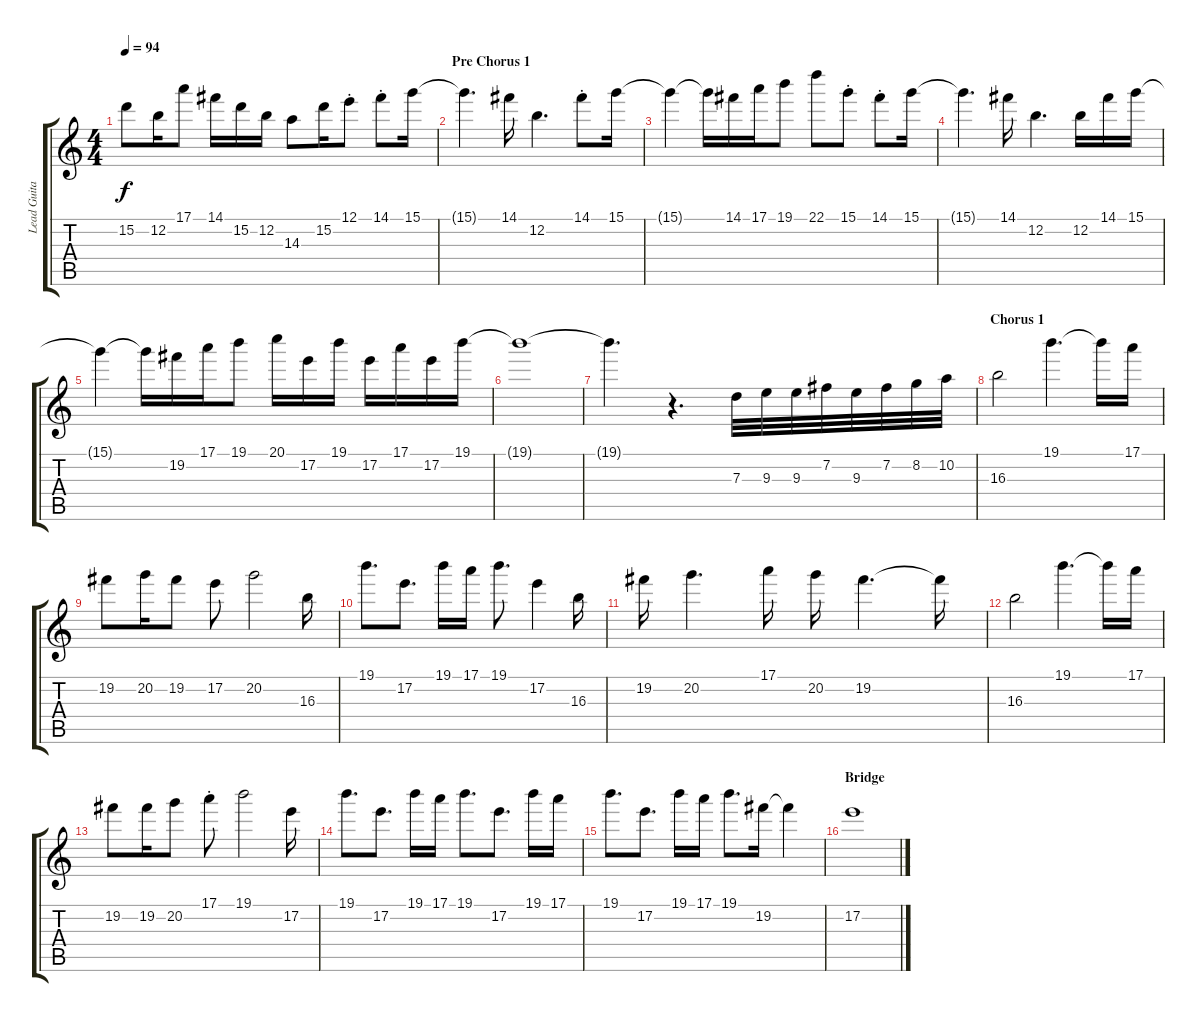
\track ("Lead Guitar 1" "Lead Guita") {instrument distortionguitar}
\staff {score tabs}
\tuning (E4 B3 G3 D3 A2 E2) {hide}
\ts (4 4)
\tempo 94
\clef g2
\ks c
15.2.8{dy f} 12.2.16 17.1.8 14.1.16 15.2.16 12.2.16 14.3.8 15.2.16 12.1{st}.8 14.1{st}.8 15.1.16 |
\section ("" "Pre Chorus 1")
15.1{t}.4{d} 14.1.16 12.2.4{d} 14.1{st}.8 15.1.16 |
15.1{t}.4 15.1{t}.16 14.1.16 17.1.16 19.1.8 22.1.8 15.1{st}.8 14.1{st}.8 15.1.16 |
15.1{t}.4{d} 14.1.16 12.2.4{d} 12.2.16 14.1.16 15.1.16 |
15.1{t}.4 15.1{t}.16 19.2.16 17.1.16 19.1.8 20.1.16 17.2.16 19.1.16 17.2.16 17.1.16 17.2.16 19.1.16 |
19.1{t}.1 |
19.1{t}.4{d} r.4{d} 7.3.32 9.3.32 9.3.32 7.2.32 9.3.32 7.2.32 8.2.32 10.2.32 |
\section ("" "Chorus 1")
16.3.2 19.1.4{d} 19.1{t}.16 17.1.16 |
19.2.8 20.2.16 19.2.8 17.2.8 20.2.2 16.3.16 |
19.1.8{d} 17.2.8{d} 19.1.16 17.1.16 19.1.8{d} 17.2.4 16.3.16 |
19.2.16 20.2.4{d} 17.1.16 20.2.16 19.2.4{d} 19.2{t}.16 |
16.3.2 19.1.4{d} 19.1{t}.16 17.1.16 |
19.2.8 19.2.16 20.2.8 17.1{st}.8 19.1.2 17.2.16 |
19.1.8{d} 17.2.8{d} 19.1.16 17.1.16 19.1.8{d} 17.2.8{d} 19.1.16 17.1.16 |
19.1.8{d} 17.2.8{d} 19.1.16 17.1.16 19.1.8{d} 19.2.16 19.2{t}.4 |
\section ("" "Bridge")
17.2.1
